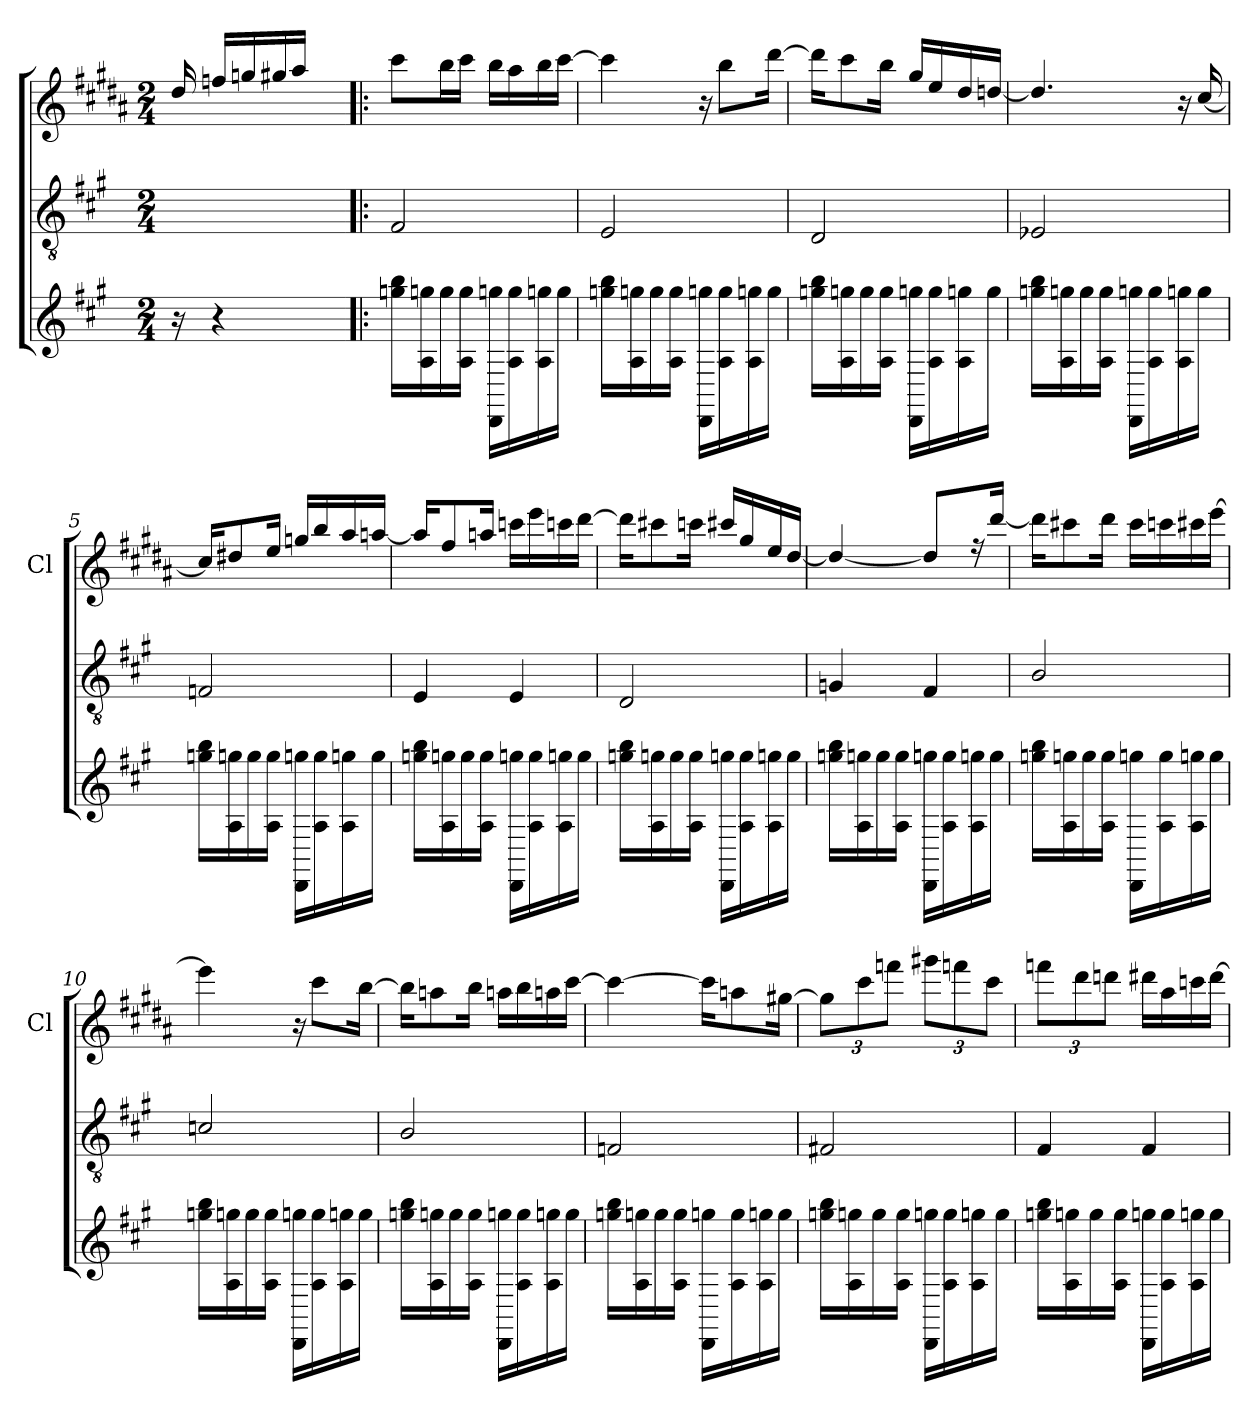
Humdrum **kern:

**kern	**kern	**kern
*part3	*part2	*part1
*staff3	*staff2	*staff1
*	*	*I'Cl
*clefG2	*clefGv2	*clefG2
*ITrd-7c-12	*	*ITrd1c2
*k[f#c#g#]	*k[f#c#g#]	*k[f#c#g#]
*A:	*A:	*A:
*M2/4	*M2/4	*M2/4
=	=	=
16r	2ryy	16cc#/
4r	.	16ee-X/LL
.	.	16ffn/
.	.	16ff#X/
.	.	16gg#/JJ
8.ryy	.	8.ryy
=1!|:	=1!|:	=1!|:
16gggn\ 16bbb\LL	2F#/	8bb\L
16a\ 16gggn\	.	.
16ggg\	.	16aa\L
16a\ 16ggg\JJ	.	16bb\JJ
16D\ 16gggn\LL	.	16aa\LL
16a\ 16ggg\	.	16gg#\
16a\ 16gggn\	.	16aa\
16ggg\JJ	.	[16bb\JJ
=2	=2	=2
16gggn\ 16bbb\LL	2E/	4bb\]
16a\ 16gggn\	.	.
16ggg\	.	.
16a\ 16ggg\JJ	.	.
16D\ 16gggn\LL	.	16r
16a\ 16ggg\	.	8aa\L
16a\ 16gggn\	.	.
16ggg\JJ	.	[16ccc#\Jk
=3	=3	=3
16gggn\ 16bbb\LL	2D/	16ccc#\KL]
16a\ 16gggn\	.	8bb\
16ggg\	.	.
16a\ 16ggg\JJ	.	16aa\Jk
16D\ 16gggn\LL	.	16ff#/LL
16a\ 16ggg\	.	16dd/
16a\ 16gggn\	.	16cc#/
16ggg\JJ	.	[16ccn/JJ
!!LO:LB:g=z
=4	=4	=4
16gggn\ 16bbb\LL	2E-X/	4.ccn/]
16a\ 16gggn\	.	.
16ggg\	.	.
16a\ 16ggg\JJ	.	.
16D\ 16gggn\LL	.	.
16a\ 16ggg\	.	.
16a\ 16gggn\	.	16r
16ggg\JJ	.	[16b/
=5	=5	=5
16gggn\ 16bbb\LL	2Fn/	16b/KL]
16a\ 16gggn\	.	8cc#X/
16ggg\	.	.
16a\ 16ggg\JJ	.	16dd/Jk
16D\ 16gggn\LL	.	16ffn/LL
16a\ 16ggg\	.	16aa/
16a\ 16gggn\	.	16gg#/
16ggg\JJ	.	[16ggn/JJ
=6	=6	=6
16gggn\ 16bbb\LL	4E/	16ggn/KL]
16a\ 16gggn\	.	8ee/
16ggg\	.	.
16a\ 16ggg\JJ	.	16ggn/Jk
16D\ 16gggn\LL	4E/	16bb-X\LL
16a\ 16ggg\	.	16ddd\
16a\ 16gggn\	.	16bb-X\
16ggg\JJ	.	[16ccc#\JJ
=7	=7	=7
16gggn\ 16bbb\LL	2D/	16ccc#\KL]
16a\ 16gggn\	.	8bbn\
16ggg\	.	.
16a\ 16ggg\JJ	.	16bb-X\Jk
16D\ 16gggn\LL	.	16bbn/LL
16a\ 16ggg\	.	16ff#/
16a\ 16gggn\	.	16dd/
16ggg\JJ	.	[16cc#/JJ
=8	=8	=8
16gggn\ 16bbb\LL	4Gn/	4cc#/_
16a\ 16gggn\	.	.
16ggg\	.	.
16a\ 16ggg\JJ	.	.
16D\ 16gggn\LL	4F#/	8cc#/L]
16a\ 16ggg\	.	.
16a\ 16gggn\	.	16r
16ggg\JJ	.	[16ccc#/Jk
!!LO:LB:g=z
=9	=9	=9
16gggn\ 16bbb\LL	2B/	16ccc#\KL]
16a\ 16gggn\	.	8bbn\
16ggg\	.	.
16a\ 16ggg\JJ	.	16ccc#\Jk
16D\ 16gggn\LL	.	16bb\LL
16a\ 16ggg\	.	16bb-X\
16a\ 16gggn\	.	16bbn\
16ggg\JJ	.	[16ddd\JJ
=10	=10	=10
16gggn\ 16bbb\LL	2cn/	4ddd\]
16a\ 16gggn\	.	.
16ggg\	.	.
16a\ 16ggg\JJ	.	.
16D\ 16gggn\LL	.	16r
16a\ 16ggg\	.	8bb\L
16a\ 16gggn\	.	.
16ggg\JJ	.	[16aa\Jk
=11	=11	=11
16gggn\ 16bbb\LL	2B/	16aa\KL]
16a\ 16gggn\	.	8ggn\
16ggg\	.	.
16a\ 16ggg\JJ	.	16aa\Jk
16D\ 16gggn\LL	.	16ggn\LL
16a\ 16ggg\	.	16aa\
16a\ 16gggn\	.	16ggn\
16ggg\JJ	.	[16bb\JJ
=12	=12	=12
16gggn\ 16bbb\LL	2Fn/	4bb\_
16a\ 16gggn\	.	.
16ggg\	.	.
16a\ 16ggg\JJ	.	.
16D\ 16gggn\LL	.	16bb\KL]
16a\ 16ggg\	.	8ggn\
16a\ 16gggn\	.	.
16ggg\JJ	.	[16ff#X\Jk
!!LO:LB:g=z
=13	=13	=13
16gggn\ 16bbb\LL	2F#X/	12ff#\L]
16a\ 16gggn\	.	.
.	.	12bb\
16ggg\	.	.
.	.	12eee-X\J
16a\ 16ggg\JJ	.	.
16D\ 16gggn\LL	.	12fff#X\L
16a\ 16ggg\	.	.
.	.	12eee-X\
16a\ 16gggn\	.	.
.	.	12bb\J
16ggg\JJ	.	.
=14	=14	=14
16gggn\ 16bbb\LL	4F#/	12eee-X\L
16a\ 16gggn\	.	.
.	.	12ccc#\
16ggg\	.	.
.	.	12cccn\J
16a\ 16ggg\JJ	.	.
16D\ 16gggn\LL	4F#/	16ccc#X\LL
16a\ 16ggg\	.	16gg#\
16a\ 16gggn\	.	16bb-X\
16ggg\JJ	.	[16ccc#\JJ
=	=	=
*-	*-	*-
